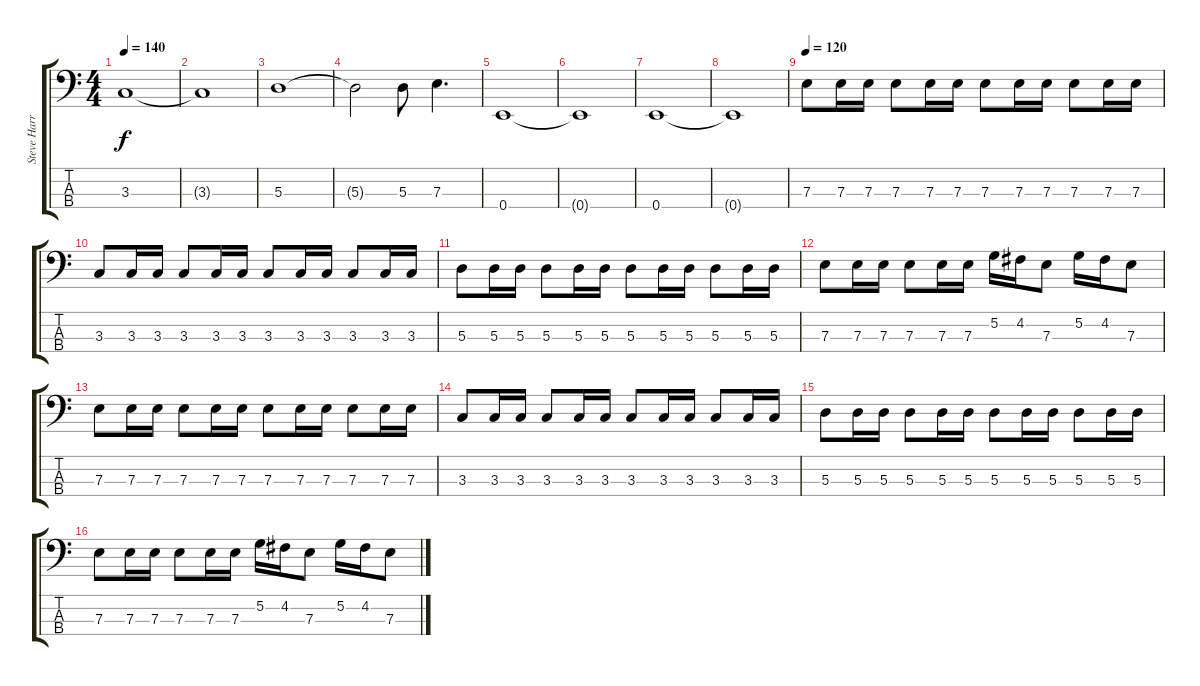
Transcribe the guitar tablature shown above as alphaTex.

\track ("Steve Harris" "Steve Harr") {instrument slapbass2}
\staff {score tabs}
\tuning (G2 D2 A1 E1) {hide}
\ts (4 4)
\tempo 140
\clef f4
\ks c
3.3.1{dy f} |
3.3{t}.1 |
5.3.1 |
5.3{t}.2 5.3.8 7.3.4{d} |
0.4.1 |
0.4{t}.1 |
0.4.1 |
0.4{t}.1 |
\tempo 120
7.3.8 7.3.16 7.3.16 7.3.8 7.3.16 7.3.16 7.3.8 7.3.16 7.3.16 7.3.8 7.3.16 7.3.16 |
3.3.8 3.3.16 3.3.16 3.3.8 3.3.16 3.3.16 3.3.8 3.3.16 3.3.16 3.3.8 3.3.16 3.3.16 |
5.3.8 5.3.16 5.3.16 5.3.8 5.3.16 5.3.16 5.3.8 5.3.16 5.3.16 5.3.8 5.3.16 5.3.16 |
7.3.8 7.3.16 7.3.16 7.3.8 7.3.16 7.3.16 5.2.16 4.2.16 7.3.8 5.2.16 4.2.16 7.3.8 |
7.3.8 7.3.16 7.3.16 7.3.8 7.3.16 7.3.16 7.3.8 7.3.16 7.3.16 7.3.8 7.3.16 7.3.16 |
3.3.8 3.3.16 3.3.16 3.3.8 3.3.16 3.3.16 3.3.8 3.3.16 3.3.16 3.3.8 3.3.16 3.3.16 |
5.3.8 5.3.16 5.3.16 5.3.8 5.3.16 5.3.16 5.3.8 5.3.16 5.3.16 5.3.8 5.3.16 5.3.16 |
7.3.8 7.3.16 7.3.16 7.3.8 7.3.16 7.3.16 5.2.16 4.2.16 7.3.8 5.2.16 4.2.16 7.3.8
